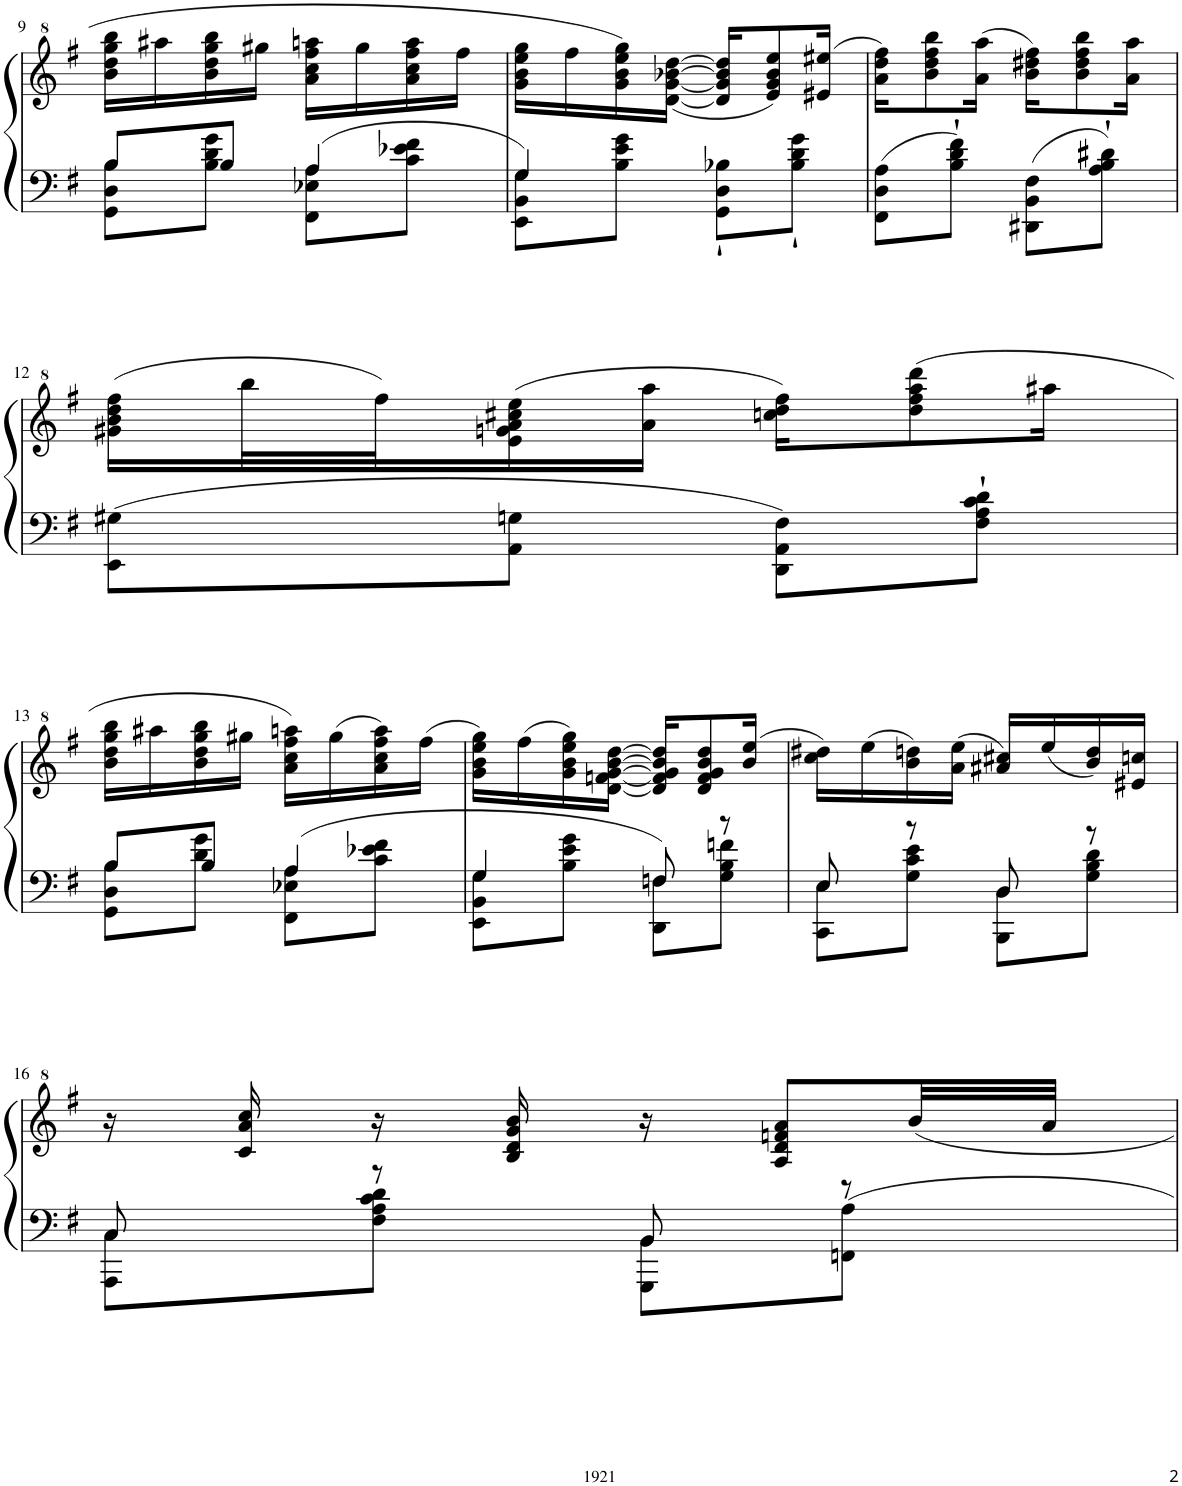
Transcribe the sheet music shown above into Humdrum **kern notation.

**kern	**kern
*part1	*part1
*staff2	*staff1
*I"Piano	*
*I'Pno.	*
!!LO:PB:g=z
*clefF4	*clefG^2
*k[f#]	*k[f#]
*M2/4	*M2/4
=9	=9
*^	*
8B/L	8GG\ 8D\ 8B\L	16bb\ 16ddd\ 16ggg\ 16bbb\LL
.	.	16aaa#X\
8B/J	8B\` 8d\` 8g\`J	16bb\ 16ddd\ 16ggg\ 16bbb\
.	.	16ggg#X\JJ
4A/	8FF#\ 8E-X\ 8A\L	16aa\ 16ccc\ 16fff#\ 16aaan\LL
.	.	16ggg#\
.	8c\` 8e-X\` 8f#\`J	16aa\ 16ccc\ 16fff#\ 16aaa\
.	.	16fff#\JJ
=10	=10	=10
4G/	8EE\ 8BB\ 8G\L	16gg\ 16bb\ 16eee\ 16ggg\LL
.	.	16fff#\
.	8B\` 8e\` 8g\`J	16gg\ 16bb\ 16eee\ 16ggg\
.	.	(<[16dd\ [16gg\ [16bb-X\ [16ddd\JJ
4ryy	8GG\` 8D\` 8B-X\`L	16dd/] 16gg/] 16bb-/] 16ddd/]KL
.	.	8ee/ 8gg/ 8bb-/ 8eee/)
.	8B-\` 8d\` 8g\`J	.
.	.	(16ee#X/ 16eee#X/Jk
*v	*v	*
=11	=11
8FF#\ 8D\ 8A\L	16aa\ 16ddd\ 16fff#\KL)
.	8bb\ 8ddd\ 8fff#\ 8bbb\
8B\` 8d\` 8f#\`J	.
.	(16aa\ 16aaa\Jk
8DD#X\ 8BB\ 8F#\L	16bb\ 16ddd#X\ 16fff#\KL)
.	8bb\ 8ddd#\ 8fff#\ 8bbb\
8A\` 8B\` 8d#X\`J	.
.	16aa\ 16aaa\Jk
!!LO:LB:g=z
=12	=12
8EE\ 8G#X\L	(16gg#X\ 16bb\ 16ddd\ 16fff#\LL
.	32bbb\L
.	32fff#\J)
8AA\ 8Gn\J	(16ee\ 16ggn\ 16aa\ 16ccc#X\ 16eee\
.	16aa\ 16aaa\JJ
8DD\ 8AA\ 8F#\L	16cccn\ 16ddd\ 16fff#\KL)
.	(8ddd\ 8fff#\ 8aaa\ 8dddd\
8F#\` 8A\` 8c\` 8d\`J	.
.	16aaa#X\Jk
!!LO:LB:g=z
=13	=13
*^	*
8B/L	8GG\ 8D\ 8B\L	16bb\ 16ddd\ 16ggg\ 16bbb\LL
.	.	16aaa#X\
8B/J	8d\` 8g\`J	16bb\ 16ddd\ 16ggg\ 16bbb\
.	.	16ggg#X\JJ
4A/	8FF#\ 8E-X\ 8A\L	16aa\ 16ccc\ 16fff#\ 16aaan\LL)
.	.	(16ggg#\
.	8c\` 8e-X\` 8f#\`J	16aa\ 16ccc\ 16fff#\ 16aaa\)
.	.	(16fff#\JJ
=14	=14	=14
4G/	8EE\ 8BB\ 8G\L	16gg\ 16bb\ 16eee\ 16ggg\LL)
.	.	(16fff#\
.	8B\` 8e\` 8g\`J	16gg\ 16bb\ 16eee\ 16ggg\)
.	.	[16dd\ [16ffn\ [16gg\ [16bb\ [16ddd\JJ
8Fn/	8DD\ 8F\L	16dd/] 16ff/] 16gg/] 16bb/] 16ddd/]KL
.	.	8dd/ 8ff/ 8gg/ 8bb/ 8ddd/
8r	8G\` 8B\` 8fn\`J	.
.	.	(16bb/ 16eee/Jk
=15	=15	=15
8E/	8CC\ 8E\L	16ccc\ 16ddd#X\LL)
.	.	(16eee\
8r	8G\` 8c\` 8e\`J	16bb\ 16dddn\)
.	.	(16aa\ 16eee\JJ
8D/	8BBB\ 8D\L	16aa#X/ 16ccc#X/LL)
.	.	(16eee/
8r	8G\` 8B\` 8d\`J	16bb/ 16ddd/)
.	.	16ee#X/ 16cccn/JJ
!!LO:LB:g=z
=16	=16	=16
8C/	8AAA\ 8C\L	16r
.	.	16cc/ 16aa/ 16ccc/
8r	8F#\` 8A\` 8c\` 8d\`J	16r
.	.	16b/ 16dd/ 16gg/ 16bb/
8BB/	8GGG\ 8BB\L	16r
.	.	8a/ 8dd/ 8ffn/ 8aa/L
8r	8FFn\ 8A\J	.
.	.	32bb/LL
.	.	32aa/JJJ
*v	*v	*
=	=
*-	*-
